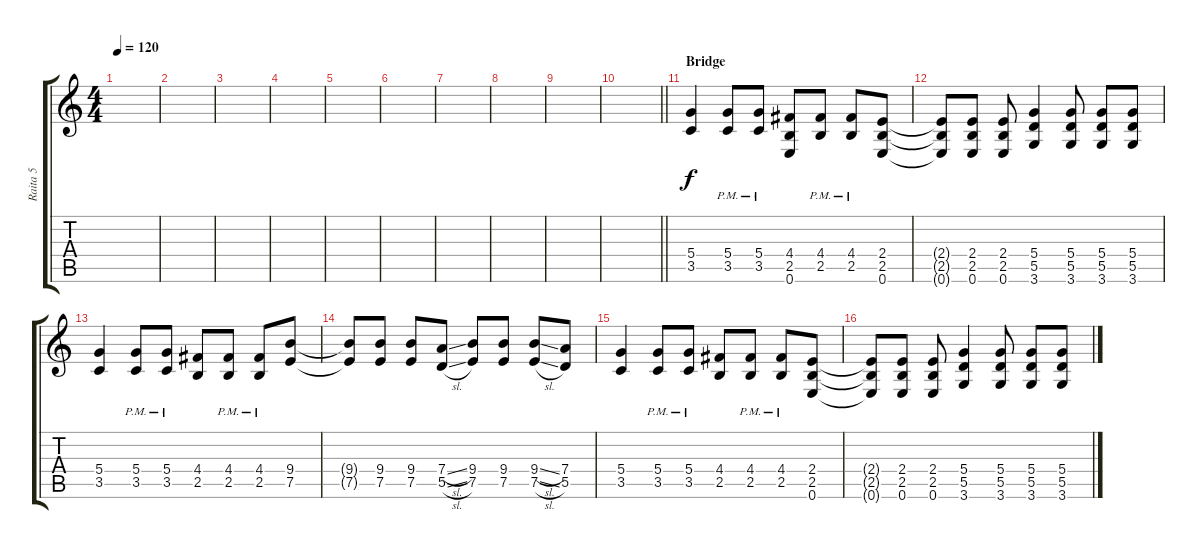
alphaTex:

\track ("Raita 5" "Raita 5") {instrument overdrivenguitar}
\staff {score tabs}
\tuning (E4 B3 G3 D3 A2 E2) {hide}
\ts (4 4)
\tempo 120
\clef g2
\ks c
|
|
|
|
|
|
|
|
|
\barLineRight lightlight
|
\section ("" "Bridge")
(5.4 3.5).4 (5.4{pm} 3.5{pm}).8 (5.4{pm} 3.5{pm}).8 (4.4 2.5 0.6).8 (4.4{pm} 2.5{pm}).8 (4.4{pm} 2.5{pm}).8 (2.4 2.5 0.6).8 |
(2.4{t} 2.5{t} 0.6{t}).8 (2.4 2.5 0.6).8 (2.4 2.5 0.6).8 (5.4 5.5 3.6).4 (5.4 5.5 3.6).8 (5.4 5.5 3.6).8 (5.4 5.5 3.6).8 |
(5.4 3.5).4 (5.4{pm} 3.5{pm}).8 (5.4{pm} 3.5{pm}).8 (4.4 2.5).8 (4.4{pm} 2.5{pm}).8 (4.4{pm} 2.5{pm}).8 (9.4 7.5).8 |
(9.4{t} 7.5{t}).8 (9.4 7.5).8 (9.4 7.5).8 (7.4{sl} 5.5{sl}).8 (9.4 7.5).8 (9.4 7.5).8 (9.4{sl} 7.5{sl}).8 (7.4 5.5).8 |
(5.4 3.5).4 (5.4{pm} 3.5{pm}).8 (5.4{pm} 3.5{pm}).8 (4.4 2.5).8 (4.4{pm} 2.5{pm}).8 (4.4{pm} 2.5{pm}).8 (2.4 2.5 0.6).8 |
(2.4{t} 2.5{t} 0.6{t}).8 (2.4 2.5 0.6).8 (2.4 2.5 0.6).8 (5.4 5.5 3.6).4 (5.4 5.5 3.6).8 (5.4 5.5 3.6).8 (5.4 5.5 3.6).8
